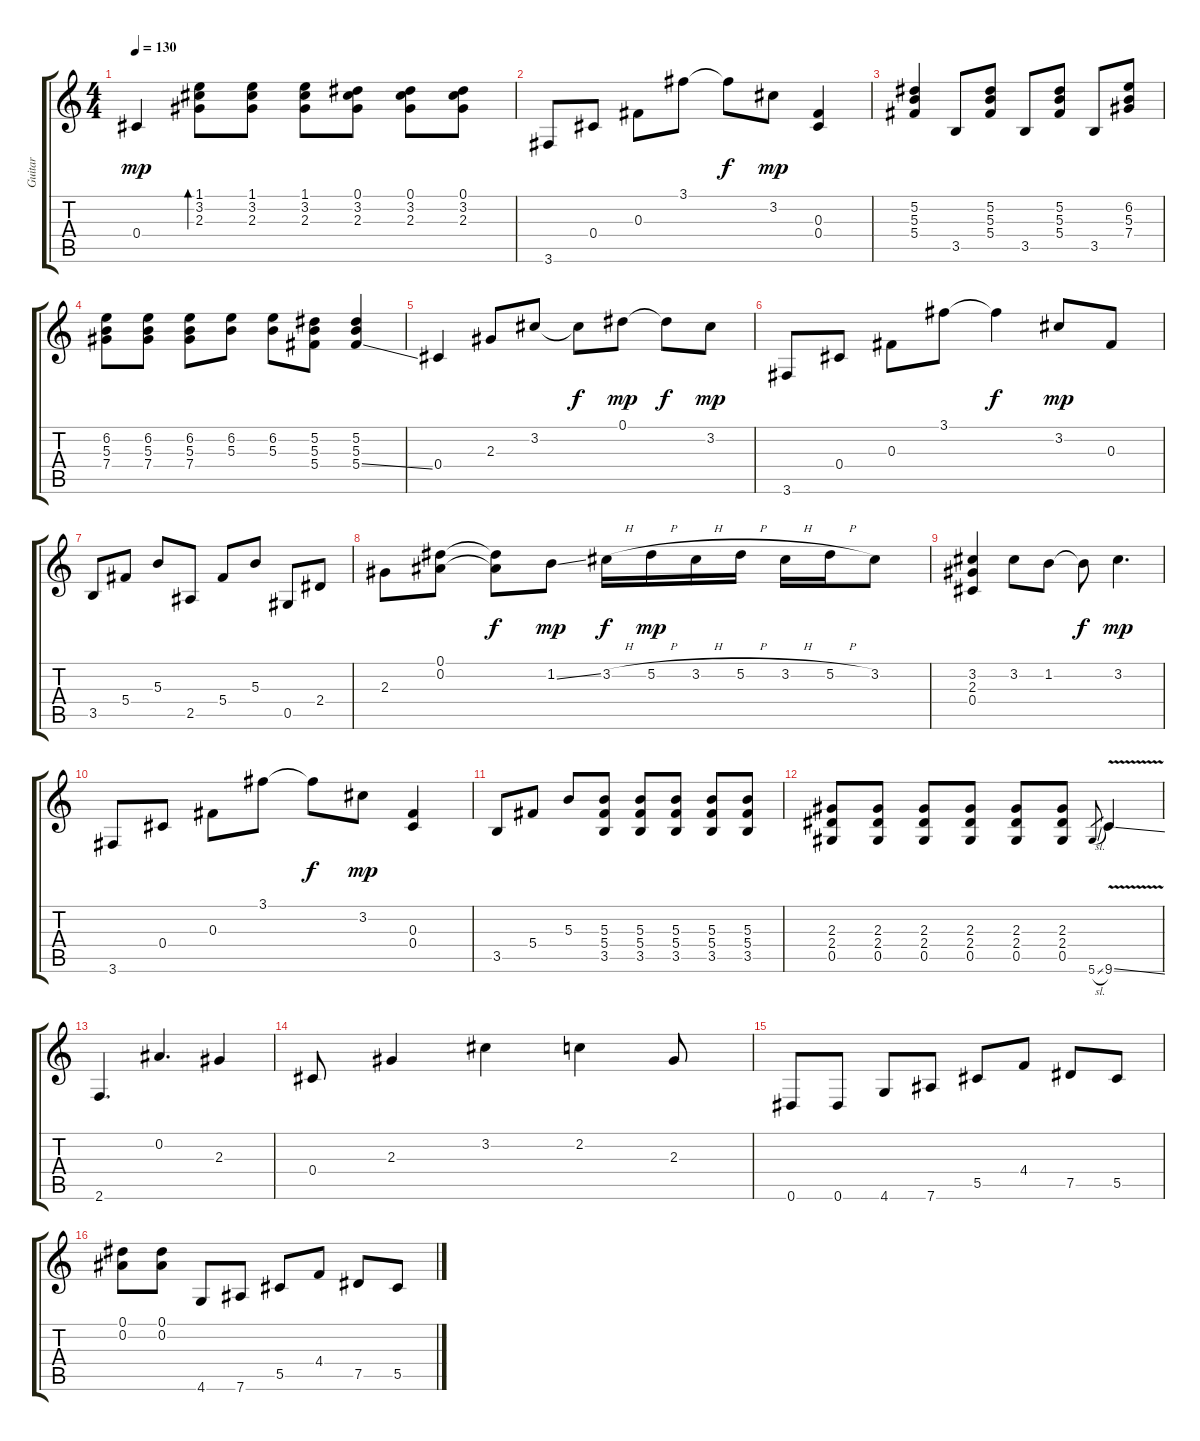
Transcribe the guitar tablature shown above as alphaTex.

\track ("Guitar" "Guitar") {instrument overdrivenguitar}
\staff {score tabs}
\tuning (Eb4 Bb3 Gb3 Db3 Ab2 Eb2) {hide}
\ts (4 4)
\tempo 130
\clef g2
\ks c
0.4.4{dy mp} (1.1 3.2 2.3).8{bd 240} (1.1 3.2 2.3).8 (1.1 3.2 2.3).8 (0.1 3.2 2.3).8 (0.1 3.2 2.3).8 (0.1 3.2 2.3).8 |
3.6.8 0.4.8 0.3.8 3.1.8 3.1{t}.8{dy f} 3.2.8{dy mp} (0.3 0.4).4 |
(5.2 5.3 5.4).4 3.5.8 (5.2 5.3 5.4).8 3.5.8 (5.2 5.3 5.4).8 3.5.8 (6.2 5.3 7.4).8 |
(6.2 5.3 7.4).8 (6.2 5.3 7.4).8 (6.2 5.3 7.4).8 (6.2 5.3).8 (6.2 5.3).8 (5.2 5.3 5.4).8 (5.2 5.3 5.4{ss}).4 |
0.4.4 2.3.8 3.2.8 3.2{t}.8{dy f} 0.1.8{dy mp} 0.1{t}.8{dy f} 3.2.8{dy mp} |
3.6.8 0.4.8 0.3.8 3.1.8 3.1{t}.4{dy f} 3.2.8{dy mp} 0.3.8 |
3.5.8 5.4.8 5.3.8 2.5.8 5.4.8 5.3.8 0.5.8 2.4.8 |
2.3.8 (0.1 0.2).8 (0.1{t} 0.2{t}).8{dy f} 1.2{ss}.8{dy mp} 3.2{h}.16{dy f} 5.2{h}.16{dy mp} 3.2{h}.16 5.2{h}.16 3.2{h}.16 5.2{h}.16 3.2.8 |
(3.2 2.3 0.4).4 3.2.8 1.2.8 1.2{t}.8{dy f} 3.2.4{d dy mp} |
3.6.8 0.4.8 0.3.8 3.1.8 3.1{t}.8{dy f} 3.2.8{dy mp} (0.3 0.4).4 |
3.5.8 5.4.8 5.3.8 (5.3 5.4 3.5).8 (5.3 5.4 3.5).8 (5.3 5.4 3.5).8 (5.3 5.4 3.5).8 (5.3 5.4 3.5).8 |
(2.3 2.4 0.5).8 (2.3 2.4 0.5).8 (2.3 2.4 0.5).8 (2.3 2.4 0.5).8 (2.3 2.4 0.5).8 (2.3 2.4 0.5).8 5.6{sl}.8{gr} 9.6{v ss}.4 |
2.6.4{d} 0.2.4{d} 2.3.4 |
0.4.8 2.3.4 3.2.4 2.2.4 2.3.8 |
0.6.8 0.6.8 4.6.8 7.6.8 5.5.8 4.4.8 7.5.8 5.5.8 |
(0.1 0.2).8 (0.1 0.2).8 4.6.8 7.6.8 5.5.8 4.4.8 7.5.8 5.5.8
